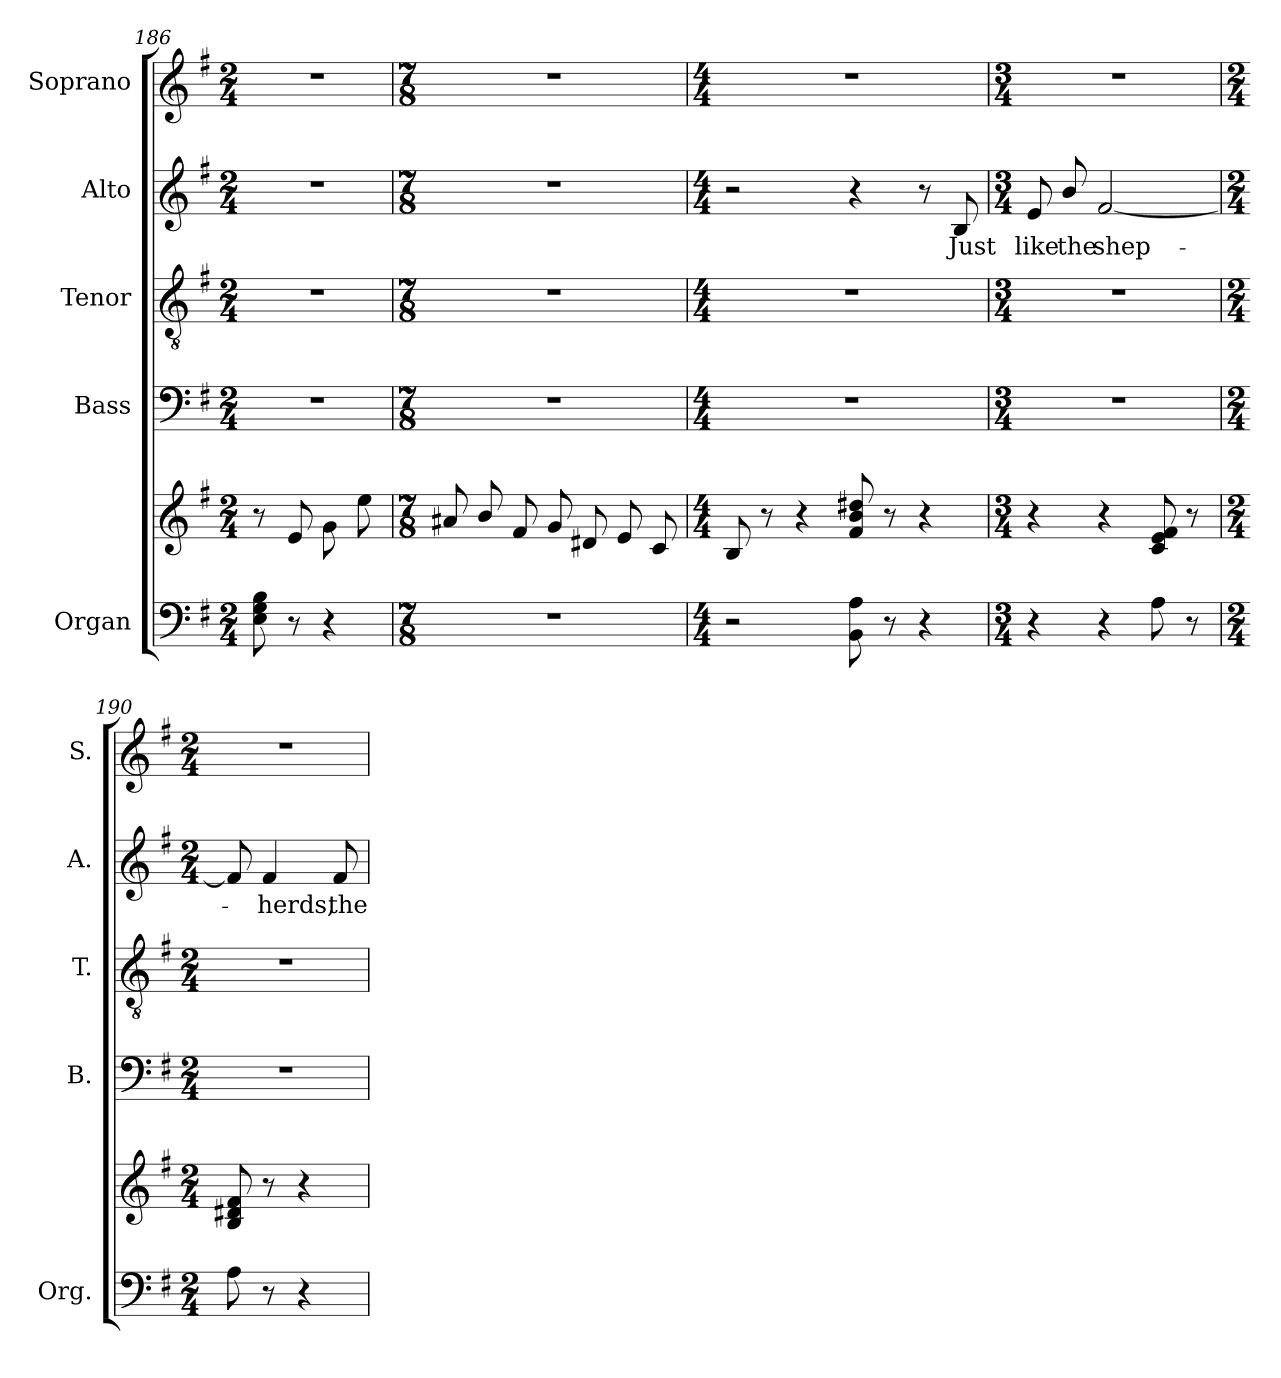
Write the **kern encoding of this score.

**kern	**kern	**kern	**kern	**kern	**text	**kern
*part5	*part5	*part4	*part3	*part2	*part2	*part1
*staff6	*staff5	*staff4	*staff3	*staff2	*staff2	*staff1
*I"Organ	*	*I"Bass	*I"Tenor	*I"Alto	*	*I"Soprano
*I'Org.	*	*I'B.	*I'T.	*I'A.	*	*I'S.
*clefF4	*clefG2	*clefF4	*clefGv2	*clefG2	*	*clefG2
*	*	*	*ITrd7c12	*	*	*
*k[f#]	*k[f#]	*k[f#]	*k[f#]	*k[f#]	*	*k[f#]
*G:	*G:	*G:	*G:	*G:	*	*G:
*M2/4	*M2/4	*M2/4	*M2/4	*M2/4	*	*M2/4
=186	=186	=186	=186	=186	=186	=186
!	!	!LO:N:vis=1	!LO:N:vis=1	!LO:N:vis=1	!	!LO:N:vis=1
8Ei\ 8Gi 8Bi	8r	2r	2r	2r	.	2r
8r	8ei/	.	.	.	.	.
4r	8gi\	.	.	.	.	.
.	8eei\	.	.	.	.	.
!!LO:LB:g=z
=187	=187	=187	=187	=187	=187	=187
*M7/8	*M7/8	*M7/8	*M7/8	*M7/8	*	*M7/8
!LO:N:vis=1	!	!LO:N:vis=1	!LO:N:vis=1	!LO:N:vis=1	!	!LO:N:vis=1
2..r	8a#Xi/	2..r	2..r	2..r	.	2..r
.	8bi/	.	.	.	.	.
.	8f#i/	.	.	.	.	.
.	8gi/	.	.	.	.	.
.	8d#Xi/	.	.	.	.	.
.	8ei/	.	.	.	.	.
.	8ci/	.	.	.	.	.
=188	=188	=188	=188	=188	=188	=188
*M4/4	*M4/4	*M4/4	*M4/4	*M4/4	*	*M4/4
2r	8Bi/	1r	1r	2r	.	1r
.	8r	.	.	.	.	.
.	4r	.	.	.	.	.
8BBi\ 8Ai	8f#i/ 8bi 8dd#Xi	.	.	4r	.	.
8r	8r	.	.	.	.	.
4r	4r	.	.	8r	.	.
!	!	!	!	!	!LO:LY:b:color=#000000	!
.	.	.	.	8Bi/	Just	.
=189	=189	=189	=189	=189	=189	=189
*M3/4	*M3/4	*M3/4	*M3/4	*M3/4	*	*M3/4
!	!	!LO:N:vis=1	!LO:N:vis=1	!	!	!
!	!	!	!	!	!LO:LY:b:color=#000000	!LO:N:vis=1
4r	4r	2.r	2.r	8ei/	like	2.r
!	!	!	!	!	!LO:LY:b:color=#000000	!
.	.	.	.	8bi/	the	.
!	!	!	!	!	!LO:LY:b:color=#000000	!
4r	4r	.	.	[2f#i/	shep-	.
8Ai\	8ci/ 8ei 8f#i	.	.	.	.	.
8r	8r	.	.	.	.	.
=190	=190	=190	=190	=190	=190	=190
*M2/4	*M2/4	*M2/4	*M2/4	*M2/4	*	*M2/4
!	!	!LO:N:vis=1	!LO:N:vis=1	!	!	!LO:N:vis=1
8Ai\	8Bi/ 8d#Xi 8f#i	2r	2r	8f#i/]	.	2r
!	!	!	!	!	!LO:LY:b:color=#000000	!
8r	8r	.	.	4f#i/	-herds,	.
4r	4r	.	.	.	.	.
!	!	!	!	!	!LO:LY:b:color=#000000	!
.	.	.	.	8f#i/	the	.
=	=	=	=	=	=	=
*-	*-	*-	*-	*-	*-	*-
